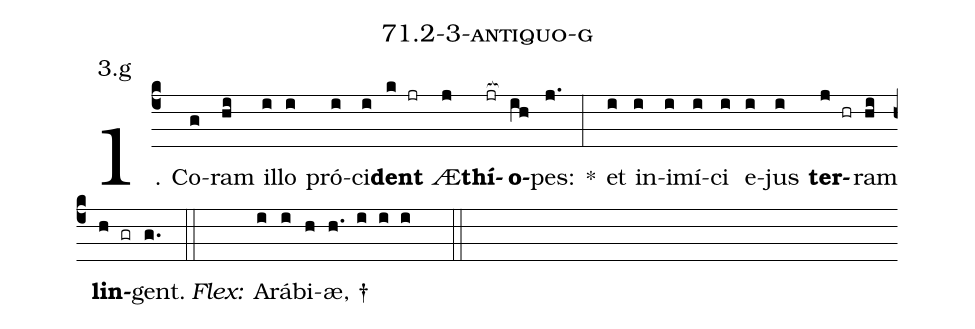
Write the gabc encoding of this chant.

name: 71.2-3-antiquo-g;
annotation: 3.g;
%%
(c4)1. Co(g)ram(hi) il(i)lo(i) pró(i)ci(i)<b>dent</b>(k jr) Æ(j)<b>thí</b>(jr[ocb:1{])<b>o</b>(ih[ocb:0}])pes:(j.) *(:) et(i) in(i)i(i)mí(i)ci(i) e(i)jus(i) <b>ter</b>(j hr)ram(hi) <b>lin</b>(h gr)gent.(g.) (::)
<i>Flex:</i>()  A(i)rá(i)bi(h)æ, †(h. i i i  ::)

%E(i) u(i) o(j) u(hi) a(h) e.(g.) (::)
